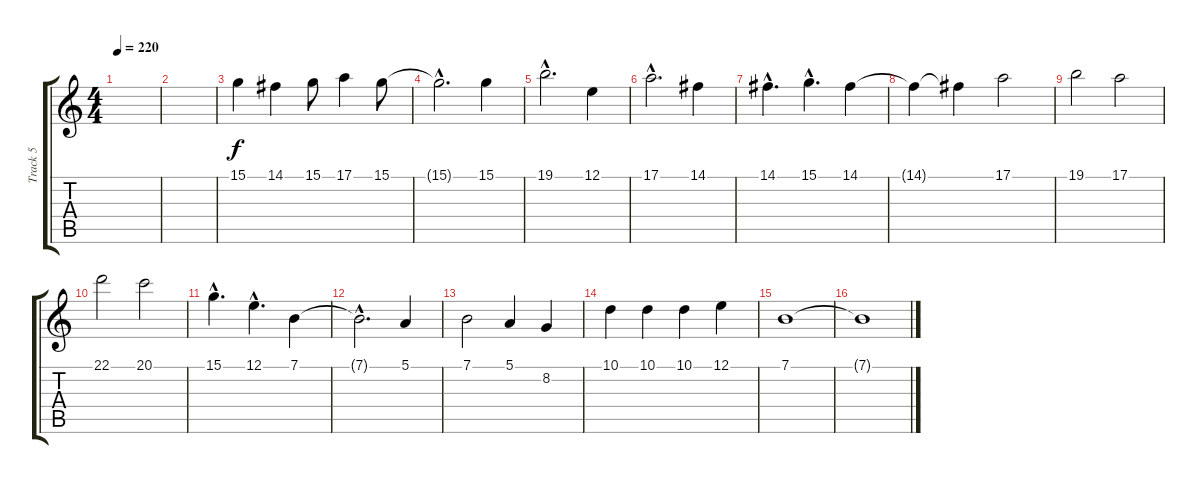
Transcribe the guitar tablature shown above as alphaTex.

\track ("Track 5" "Track 5") {instrument synthvoice}
\staff {score tabs}
\tuning (E4 B3 G3 D3 A2 E2) {hide}
\ts (4 4)
\tempo 220
\clef g2
\ks c
|
|
15.1.4 14.1.4 15.1.8 17.1.4 15.1.8 |
15.1{hac t}.2{d} 15.1.4 |
19.1{hac}.2{d} 12.1.4 |
17.1{hac}.2{d} 14.1.4 |
14.1{hac}.4{d} 15.1{hac}.4{d} 14.1.4 |
14.1{t}.4 14.1{t}.4 17.1.2 |
19.1.2 17.1.2 |
22.1.2 20.1.2 |
15.1{hac}.4{d} 12.1{hac}.4{d} 7.1.4 |
7.1{hac t}.2{d} 5.1.4 |
7.1.2 5.1.4 8.2.4 |
10.1.4 10.1.4 10.1.4 12.1.4 |
7.1.1 |
7.1{t}.1
